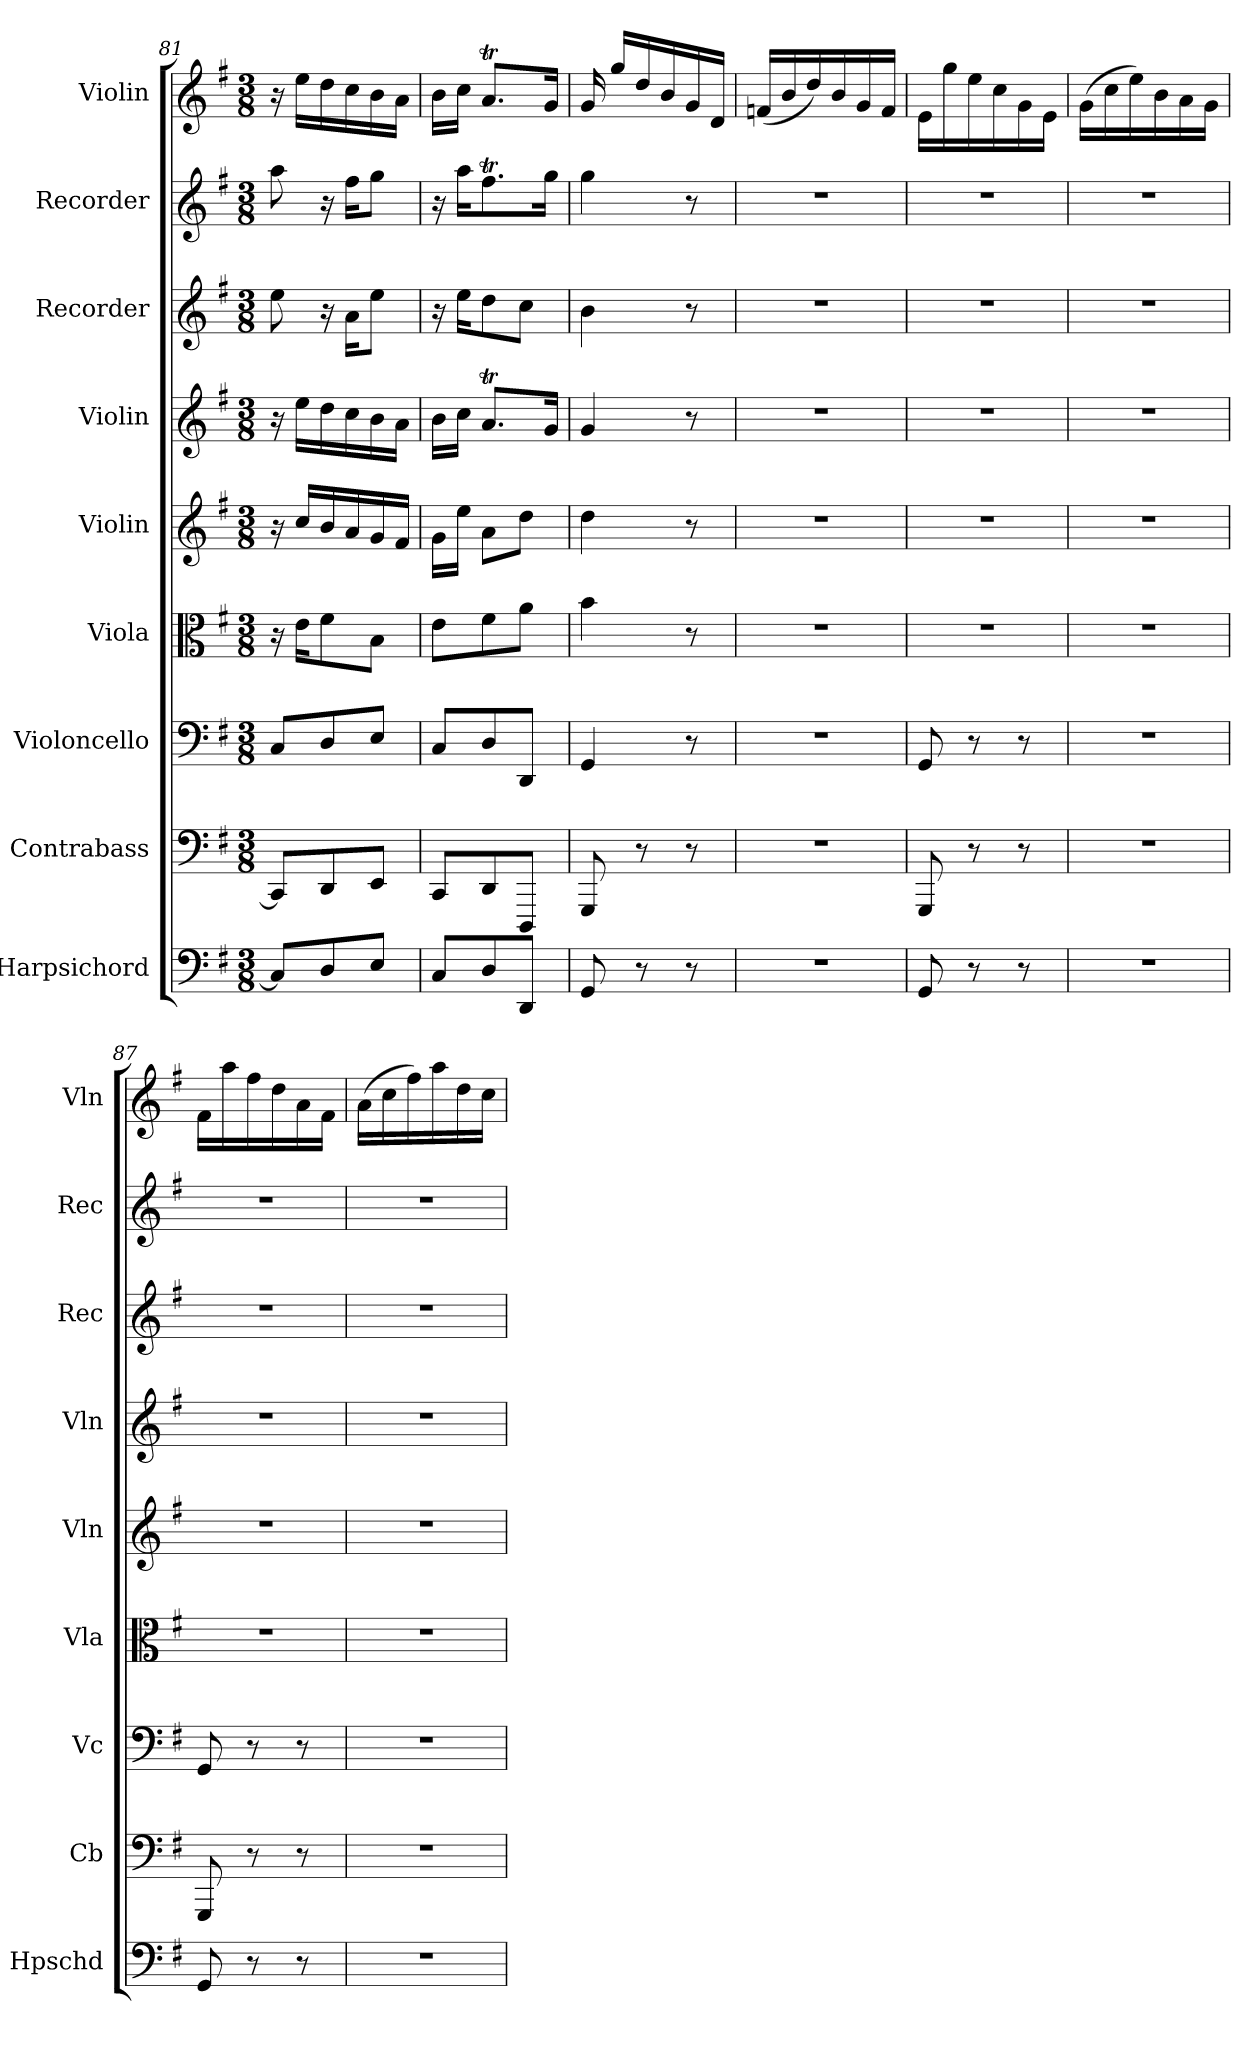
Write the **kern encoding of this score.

**kern	**kern	**kern	**kern	**kern	**kern	**kern	**kern	**kern
*part9	*part8	*part7	*part6	*part5	*part4	*part3	*part2	*part1
*staff9	*staff8	*staff7	*staff6	*staff5	*staff4	*staff3	*staff2	*staff1
*I"Harpsichord	*I"Contrabass	*I"Violoncello	*I"Viola	*I"Violin	*I"Violin	*I"Recorder	*I"Recorder	*I"Violin
*I'Hpschd	*I'Cb	*I'Vc	*I'Vla	*I'Vln	*I'Vln	*I'Rec	*I'Rec	*I'Vln
*clefF4	*clefF4	*clefF4	*clefC3	*clefG2	*clefG2	*clefG2	*clefG2	*clefG2
*	*ITrd7c12	*	*	*	*	*	*	*
*k[f#]	*k[f#]	*k[f#]	*k[f#]	*k[f#]	*k[f#]	*k[f#]	*k[f#]	*k[f#]
*G:	*G:	*G:	*G:	*G:	*G:	*G:	*G:	*G:
*M3/8	*M3/8	*M3/8	*M3/8	*M3/8	*M3/8	*M3/8	*M3/8	*M3/8
=81	=81	=81	=81	=81	=81	=81	=81	=81
8C/L]	8CCC/L]	8C/L	16r	16r	16r	8ee\	8aa\	16r
.	.	.	16e\KL	16cc/LL	16ee\LL	.	.	16ee\LL
8D/	8DDD/	8D/	8f#\	16b/	16dd\	16r	16r	16dd\
.	.	.	.	16a/	16cc\	16a\KL	16ff#\KL	16cc\
8E/J	8EEE/J	8E/J	8B\J	16g/	16b\	8ee\J	8gg\J	16b\
.	.	.	.	16f#/JJ	16a\JJ	.	.	16a\JJ
=82	=82	=82	=82	=82	=82	=82	=82	=82
8C/L	8CCC/L	8C/L	8e\L	16g\LL	16b\LL	16r	16r	16b\LL
.	.	.	.	16ee\JJ	16cc\JJ	16ee\KL	16aa\KL	16cc\JJ
8D/	8DDD/	8D/	8f#\	8a\L	8.aT/L	8dd\	8.ff#t\	8.aT/L
8DD/J	8DDDD/J	8DD/J	8a\J	8dd\J	.	8cc\J	.	.
.	.	.	.	.	16g/Jk	.	16gg\Jk	16g/Jk
=83	=83	=83	=83	=83	=83	=83	=83	=83
8GG/	8GGGG/	4GG/	4b\	4dd\	4g/	4b\	4gg\	16g/
.	.	.	.	.	.	.	.	16gg/LL
8r	8r	.	.	.	.	.	.	16dd/
.	.	.	.	.	.	.	.	16b/
8r	8r	8r	8r	8r	8r	8r	8r	16g/
.	.	.	.	.	.	.	.	16d/JJ
=84	=84	=84	=84	=84	=84	=84	=84	=84
4.r	4.r	4.r	4.r	4.r	4.r	4.r	4.r	(16fn/LL
.	.	.	.	.	.	.	.	16b/
.	.	.	.	.	.	.	.	16dd/)
.	.	.	.	.	.	.	.	16b/
.	.	.	.	.	.	.	.	16g/
.	.	.	.	.	.	.	.	16f/JJ
=85	=85	=85	=85	=85	=85	=85	=85	=85
8GG/	8GGGG/	8GG/	4.r	4.r	4.r	4.r	4.r	16e\LL
.	.	.	.	.	.	.	.	16gg\
8r	8r	8r	.	.	.	.	.	16ee\
.	.	.	.	.	.	.	.	16cc\
8r	8r	8r	.	.	.	.	.	16g\
.	.	.	.	.	.	.	.	16e\JJ
=86	=86	=86	=86	=86	=86	=86	=86	=86
4.r	4.r	4.r	4.r	4.r	4.r	4.r	4.r	(16g\LL
.	.	.	.	.	.	.	.	16cc\
.	.	.	.	.	.	.	.	16ee\)
.	.	.	.	.	.	.	.	16b\
.	.	.	.	.	.	.	.	16a\
.	.	.	.	.	.	.	.	16g\JJ
=87	=87	=87	=87	=87	=87	=87	=87	=87
8GG/	8GGGG/	8GG/	4.r	4.r	4.r	4.r	4.r	16f#\LL
.	.	.	.	.	.	.	.	16aa\
8r	8r	8r	.	.	.	.	.	16ff#\
.	.	.	.	.	.	.	.	16dd\
8r	8r	8r	.	.	.	.	.	16a\
.	.	.	.	.	.	.	.	16f#\JJ
=88	=88	=88	=88	=88	=88	=88	=88	=88
4.r	4.r	4.r	4.r	4.r	4.r	4.r	4.r	(16a\LL
.	.	.	.	.	.	.	.	16cc\
.	.	.	.	.	.	.	.	16ff#\)
.	.	.	.	.	.	.	.	16aa\
.	.	.	.	.	.	.	.	16dd\
.	.	.	.	.	.	.	.	16cc\JJ
=	=	=	=	=	=	=	=	=
*-	*-	*-	*-	*-	*-	*-	*-	*-
